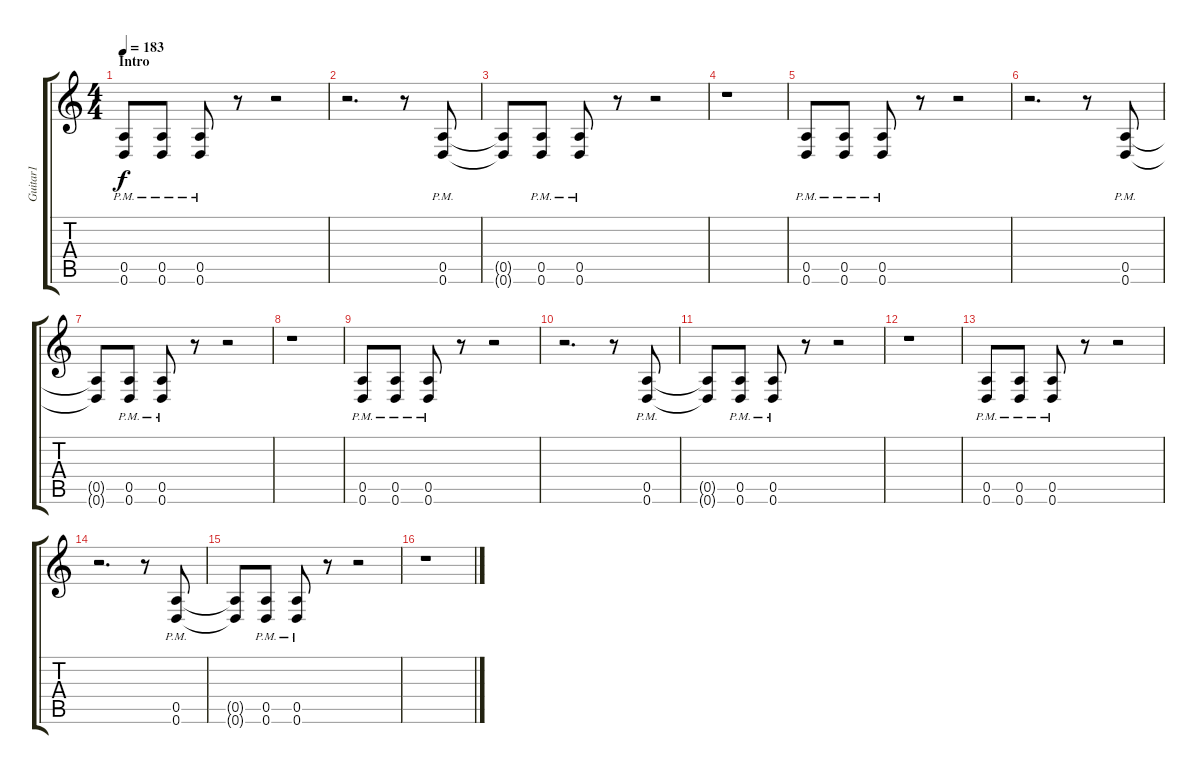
\track ("Guitar1" "Guitar1") {instrument distortionguitar}
\staff {score tabs}
\tuning (E4 B3 G3 D3 A2 D2) {hide}
\ts (4 4)
\section ("" "Intro")
\tempo 183
\clef g2
\ks c
(0.5{pm} 0.6{pm}).8{dy f instrument distortionguitar} (0.5{pm} 0.6{pm}).8 (0.5{pm} 0.6{pm}).8 r.8 r.2 |
r.2{d} r.8 (0.5{pm} 0.6{pm}).8 |
(0.5{t} 0.6{t}).8 (0.5{pm} 0.6{pm}).8 (0.5{pm} 0.6{pm}).8 r.8 r.2 |
r.1 |
(0.5{pm} 0.6{pm}).8 (0.5{pm} 0.6{pm}).8 (0.5{pm} 0.6{pm}).8 r.8 r.2 |
r.2{d} r.8 (0.5{pm} 0.6{pm}).8 |
(0.5{t} 0.6{t}).8 (0.5{pm} 0.6{pm}).8 (0.5{pm} 0.6{pm}).8 r.8 r.2 |
r.1 |
(0.5{pm} 0.6{pm}).8 (0.5{pm} 0.6{pm}).8 (0.5{pm} 0.6{pm}).8 r.8 r.2 |
r.2{d} r.8 (0.5{pm} 0.6{pm}).8 |
(0.5{t} 0.6{t}).8 (0.5{pm} 0.6{pm}).8 (0.5{pm} 0.6{pm}).8 r.8 r.2 |
r.1 |
(0.5{pm} 0.6{pm}).8 (0.5{pm} 0.6{pm}).8 (0.5{pm} 0.6{pm}).8 r.8 r.2 |
r.2{d} r.8 (0.5{pm} 0.6{pm}).8 |
(0.5{t} 0.6{t}).8 (0.5{pm} 0.6{pm}).8 (0.5{pm} 0.6{pm}).8 r.8 r.2 |
r.1
